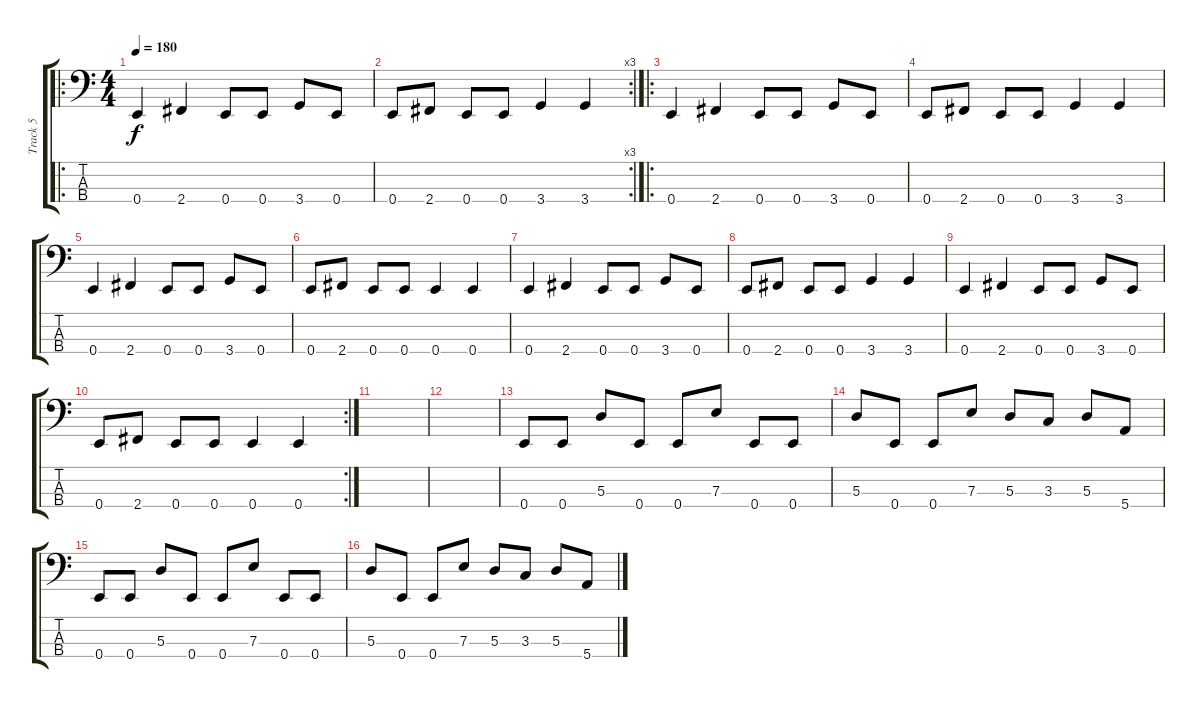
\track ("Track 5" "Track 5") {instrument electricbassfinger}
\staff {score tabs}
\tuning (G2 D2 A1 E1) {hide}
\ro
\ts (4 4)
\tempo 180
\clef f4
\ks c
0.4.4{dy f} 2.4.4 0.4.8 0.4.8 3.4.8 0.4.8 |
\rc 3
0.4.8 2.4.8 0.4.8 0.4.8 3.4.4 3.4.4 |
\ro
0.4.4 2.4.4 0.4.8 0.4.8 3.4.8 0.4.8 |
0.4.8 2.4.8 0.4.8 0.4.8 3.4.4 3.4.4 |
0.4.4 2.4.4 0.4.8 0.4.8 3.4.8 0.4.8 |
0.4.8 2.4.8 0.4.8 0.4.8 0.4.4 0.4.4 |
0.4.4 2.4.4 0.4.8 0.4.8 3.4.8 0.4.8 |
0.4.8 2.4.8 0.4.8 0.4.8 3.4.4 3.4.4 |
0.4.4 2.4.4 0.4.8 0.4.8 3.4.8 0.4.8 |
\rc 2
0.4.8 2.4.8 0.4.8 0.4.8 0.4.4 0.4.4 |
|
|
0.4.8 0.4.8 5.3.8 0.4.8 0.4.8 7.3.8 0.4.8 0.4.8 |
5.3.8 0.4.8 0.4.8 7.3.8 5.3.8 3.3.8 5.3.8 5.4.8 |
0.4.8 0.4.8 5.3.8 0.4.8 0.4.8 7.3.8 0.4.8 0.4.8 |
5.3.8 0.4.8 0.4.8 7.3.8 5.3.8 3.3.8 5.3.8 5.4.8
